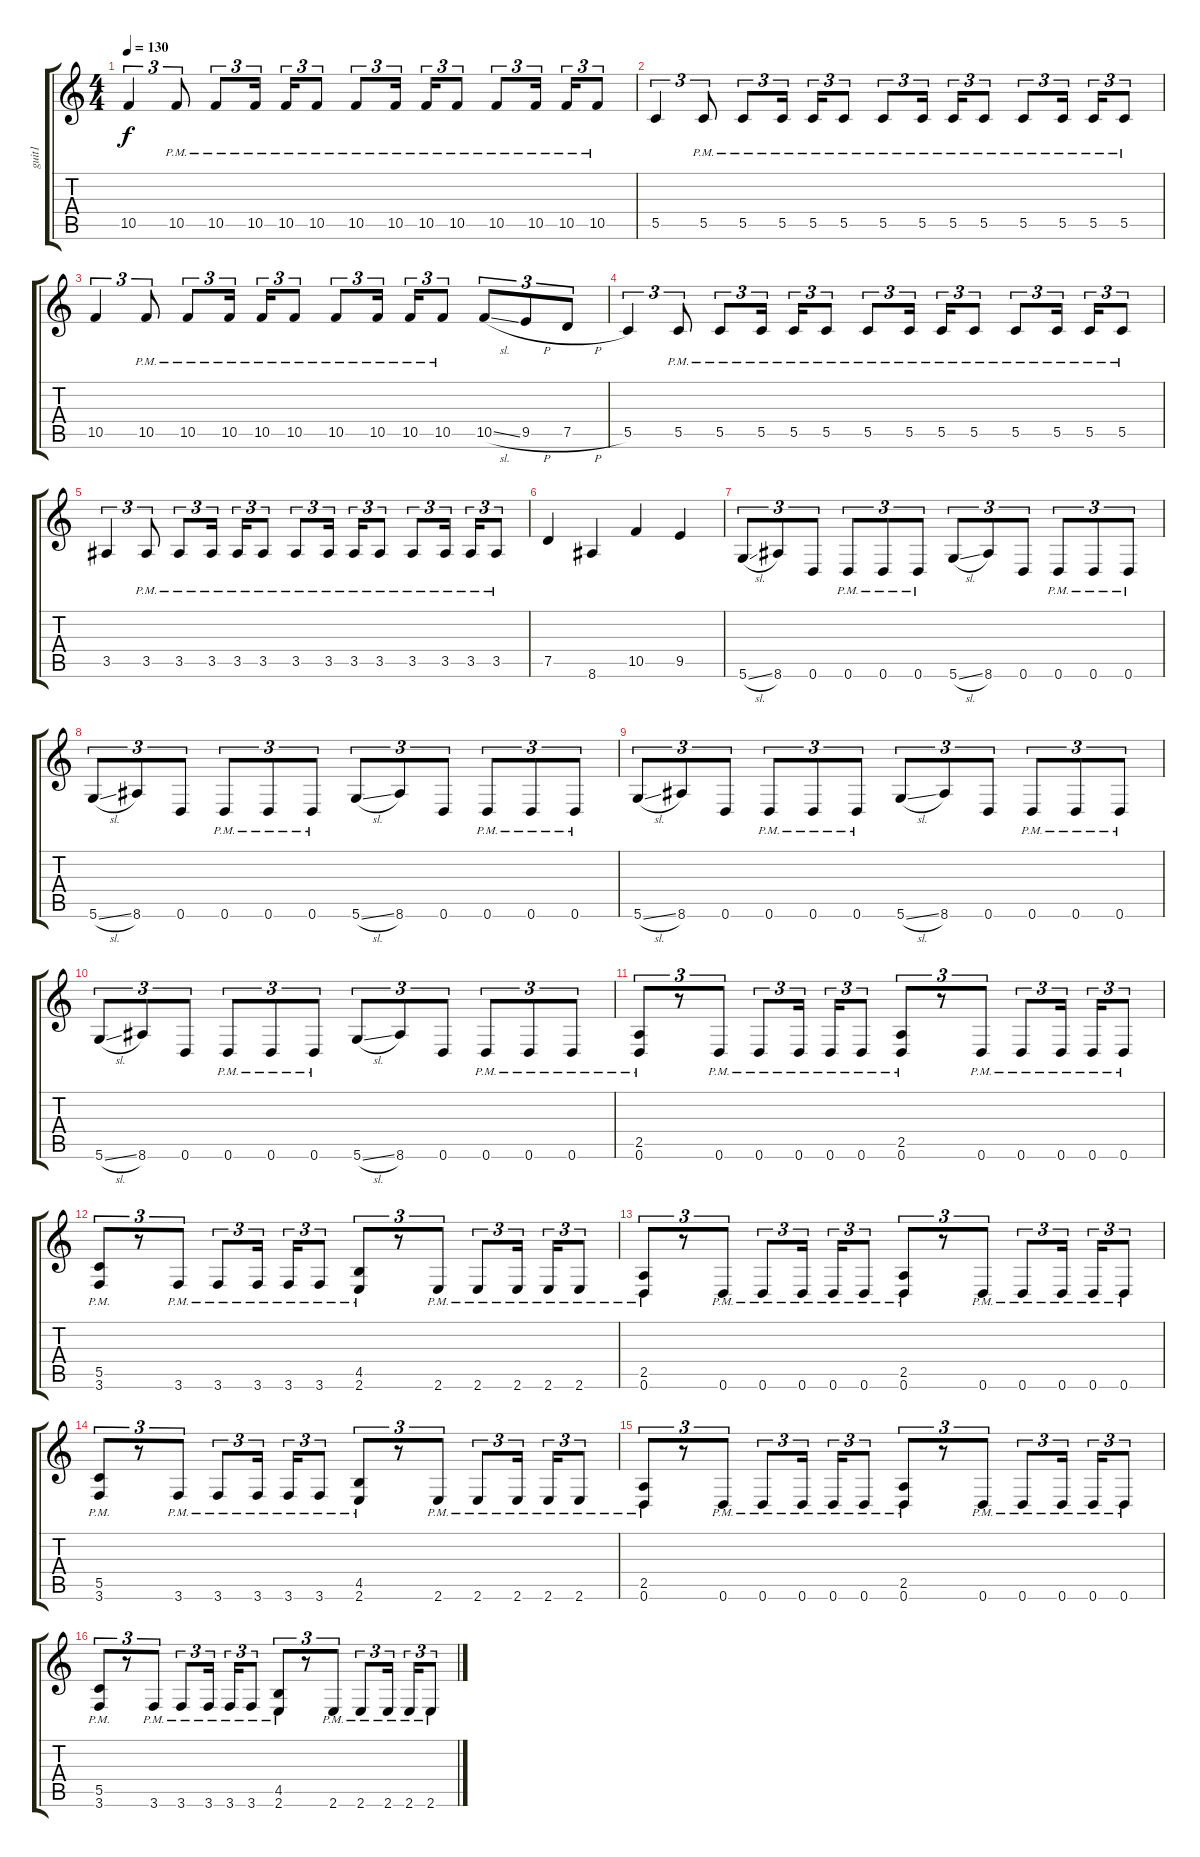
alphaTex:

\track ("guit1" "guit1") {instrument distortionguitar}
\staff {score tabs}
\tuning (D4 A3 F3 C3 G2 D2) {hide}
\ts (4 4)
\tempo 130
\clef g2
\ks c
10.5.4{tu (3 2) dy f} 10.5{pm}.8{tu (3 2)} 10.5{pm}.8{tu (3 2)} 10.5{pm}.16{tu (3 2) beam splitsecondary} 10.5{pm}.16{tu (3 2)} 10.5{pm}.8{tu (3 2)} 10.5{pm}.8{tu (3 2)} 10.5{pm}.16{tu (3 2) beam splitsecondary} 10.5{pm}.16{tu (3 2)} 10.5{pm}.8{tu (3 2)} 10.5{pm}.8{tu (3 2)} 10.5{pm}.16{tu (3 2) beam splitsecondary} 10.5{pm}.16{tu (3 2)} 10.5{pm}.8{tu (3 2)} |
5.5.4{tu (3 2)} 5.5{pm}.8{tu (3 2)} 5.5{pm}.8{tu (3 2)} 5.5{pm}.16{tu (3 2) beam splitsecondary} 5.5{pm}.16{tu (3 2)} 5.5{pm}.8{tu (3 2)} 5.5{pm}.8{tu (3 2)} 5.5{pm}.16{tu (3 2) beam splitsecondary} 5.5{pm}.16{tu (3 2)} 5.5{pm}.8{tu (3 2)} 5.5{pm}.8{tu (3 2)} 5.5{pm}.16{tu (3 2) beam splitsecondary} 5.5{pm}.16{tu (3 2)} 5.5{pm}.8{tu (3 2)} |
10.5.4{tu (3 2)} 10.5{pm}.8{tu (3 2)} 10.5{pm}.8{tu (3 2)} 10.5{pm}.16{tu (3 2) beam splitsecondary} 10.5{pm}.16{tu (3 2)} 10.5{pm}.8{tu (3 2)} 10.5{pm}.8{tu (3 2)} 10.5{pm}.16{tu (3 2) beam splitsecondary} 10.5{pm}.16{tu (3 2)} 10.5{pm}.8{tu (3 2)} 10.5{sl}.8{tu (3 2)} 9.5{h}.8{tu (3 2)} 7.5{h}.8{tu (3 2)} |
5.5.4{tu (3 2)} 5.5{pm}.8{tu (3 2)} 5.5{pm}.8{tu (3 2)} 5.5{pm}.16{tu (3 2) beam splitsecondary} 5.5{pm}.16{tu (3 2)} 5.5{pm}.8{tu (3 2)} 5.5{pm}.8{tu (3 2)} 5.5{pm}.16{tu (3 2) beam splitsecondary} 5.5{pm}.16{tu (3 2)} 5.5{pm}.8{tu (3 2)} 5.5{pm}.8{tu (3 2)} 5.5{pm}.16{tu (3 2) beam splitsecondary} 5.5{pm}.16{tu (3 2)} 5.5{pm}.8{tu (3 2)} |
3.5.4{tu (3 2)} 3.5{pm}.8{tu (3 2)} 3.5{pm}.8{tu (3 2)} 3.5{pm}.16{tu (3 2) beam splitsecondary} 3.5{pm}.16{tu (3 2)} 3.5{pm}.8{tu (3 2)} 3.5{pm}.8{tu (3 2)} 3.5{pm}.16{tu (3 2) beam splitsecondary} 3.5{pm}.16{tu (3 2)} 3.5{pm}.8{tu (3 2)} 3.5{pm}.8{tu (3 2)} 3.5{pm}.16{tu (3 2) beam splitsecondary} 3.5{pm}.16{tu (3 2)} 3.5{pm}.8{tu (3 2)} |
7.5.4 8.6.4 10.5.4 9.5.4 |
5.6{sl}.8{tu (3 2)} 8.6.8{tu (3 2)} 0.6.8{tu (3 2)} 0.6{pm}.8{tu (3 2)} 0.6{pm}.8{tu (3 2)} 0.6{pm}.8{tu (3 2)} 5.6{sl}.8{tu (3 2)} 8.6.8{tu (3 2)} 0.6.8{tu (3 2)} 0.6{pm}.8{tu (3 2)} 0.6{pm}.8{tu (3 2)} 0.6{pm}.8{tu (3 2)} |
5.6{sl}.8{tu (3 2)} 8.6.8{tu (3 2)} 0.6.8{tu (3 2)} 0.6{pm}.8{tu (3 2)} 0.6{pm}.8{tu (3 2)} 0.6{pm}.8{tu (3 2)} 5.6{sl}.8{tu (3 2)} 8.6.8{tu (3 2)} 0.6.8{tu (3 2)} 0.6{pm}.8{tu (3 2)} 0.6{pm}.8{tu (3 2)} 0.6{pm}.8{tu (3 2)} |
5.6{sl}.8{tu (3 2)} 8.6.8{tu (3 2)} 0.6.8{tu (3 2)} 0.6{pm}.8{tu (3 2)} 0.6{pm}.8{tu (3 2)} 0.6{pm}.8{tu (3 2)} 5.6{sl}.8{tu (3 2)} 8.6.8{tu (3 2)} 0.6.8{tu (3 2)} 0.6{pm}.8{tu (3 2)} 0.6{pm}.8{tu (3 2)} 0.6{pm}.8{tu (3 2)} |
5.6{sl}.8{tu (3 2)} 8.6.8{tu (3 2)} 0.6.8{tu (3 2)} 0.6{pm}.8{tu (3 2)} 0.6{pm}.8{tu (3 2)} 0.6{pm}.8{tu (3 2)} 5.6{sl}.8{tu (3 2)} 8.6.8{tu (3 2)} 0.6.8{tu (3 2)} 0.6{pm}.8{tu (3 2)} 0.6{pm}.8{tu (3 2)} 0.6{pm}.8{tu (3 2)} |
(2.5{pm} 0.6{pm}).8{tu (3 2)} r.8{tu (3 2)} 0.6{pm}.8{tu (3 2)} 0.6{pm}.8{tu (3 2)} 0.6{pm}.16{tu (3 2) beam splitsecondary} 0.6{pm}.16{tu (3 2)} 0.6{pm}.8{tu (3 2)} (2.5{pm} 0.6{pm}).8{tu (3 2)} r.8{tu (3 2)} 0.6{pm}.8{tu (3 2)} 0.6{pm}.8{tu (3 2)} 0.6{pm}.16{tu (3 2) beam splitsecondary} 0.6{pm}.16{tu (3 2)} 0.6{pm}.8{tu (3 2)} |
(5.5{pm} 3.6{pm}).8{tu (3 2)} r.8{tu (3 2)} 3.6{pm}.8{tu (3 2)} 3.6{pm}.8{tu (3 2)} 3.6{pm}.16{tu (3 2) beam splitsecondary} 3.6{pm}.16{tu (3 2)} 3.6{pm}.8{tu (3 2)} (4.5{pm} 2.6{pm}).8{tu (3 2)} r.8{tu (3 2)} 2.6{pm}.8{tu (3 2)} 2.6{pm}.8{tu (3 2)} 2.6{pm}.16{tu (3 2) beam splitsecondary} 2.6{pm}.16{tu (3 2)} 2.6{pm}.8{tu (3 2)} |
(2.5{pm} 0.6{pm}).8{tu (3 2)} r.8{tu (3 2)} 0.6{pm}.8{tu (3 2)} 0.6{pm}.8{tu (3 2)} 0.6{pm}.16{tu (3 2) beam splitsecondary} 0.6{pm}.16{tu (3 2)} 0.6{pm}.8{tu (3 2)} (2.5{pm} 0.6{pm}).8{tu (3 2)} r.8{tu (3 2)} 0.6{pm}.8{tu (3 2)} 0.6{pm}.8{tu (3 2)} 0.6{pm}.16{tu (3 2) beam splitsecondary} 0.6{pm}.16{tu (3 2)} 0.6{pm}.8{tu (3 2)} |
(5.5{pm} 3.6{pm}).8{tu (3 2)} r.8{tu (3 2)} 3.6{pm}.8{tu (3 2)} 3.6{pm}.8{tu (3 2)} 3.6{pm}.16{tu (3 2) beam splitsecondary} 3.6{pm}.16{tu (3 2)} 3.6{pm}.8{tu (3 2)} (4.5{pm} 2.6{pm}).8{tu (3 2)} r.8{tu (3 2)} 2.6{pm}.8{tu (3 2)} 2.6{pm}.8{tu (3 2)} 2.6{pm}.16{tu (3 2) beam splitsecondary} 2.6{pm}.16{tu (3 2)} 2.6{pm}.8{tu (3 2)} |
(2.5{pm} 0.6{pm}).8{tu (3 2)} r.8{tu (3 2)} 0.6{pm}.8{tu (3 2)} 0.6{pm}.8{tu (3 2)} 0.6{pm}.16{tu (3 2) beam splitsecondary} 0.6{pm}.16{tu (3 2)} 0.6{pm}.8{tu (3 2)} (2.5{pm} 0.6{pm}).8{tu (3 2)} r.8{tu (3 2)} 0.6{pm}.8{tu (3 2)} 0.6{pm}.8{tu (3 2)} 0.6{pm}.16{tu (3 2) beam splitsecondary} 0.6{pm}.16{tu (3 2)} 0.6{pm}.8{tu (3 2)} |
(5.5{pm} 3.6{pm}).8{tu (3 2)} r.8{tu (3 2)} 3.6{pm}.8{tu (3 2)} 3.6{pm}.8{tu (3 2)} 3.6{pm}.16{tu (3 2) beam splitsecondary} 3.6{pm}.16{tu (3 2)} 3.6{pm}.8{tu (3 2)} (4.5{pm} 2.6{pm}).8{tu (3 2)} r.8{tu (3 2)} 2.6{pm}.8{tu (3 2)} 2.6{pm}.8{tu (3 2)} 2.6{pm}.16{tu (3 2) beam splitsecondary} 2.6{pm}.16{tu (3 2)} 2.6{pm}.8{tu (3 2)}
